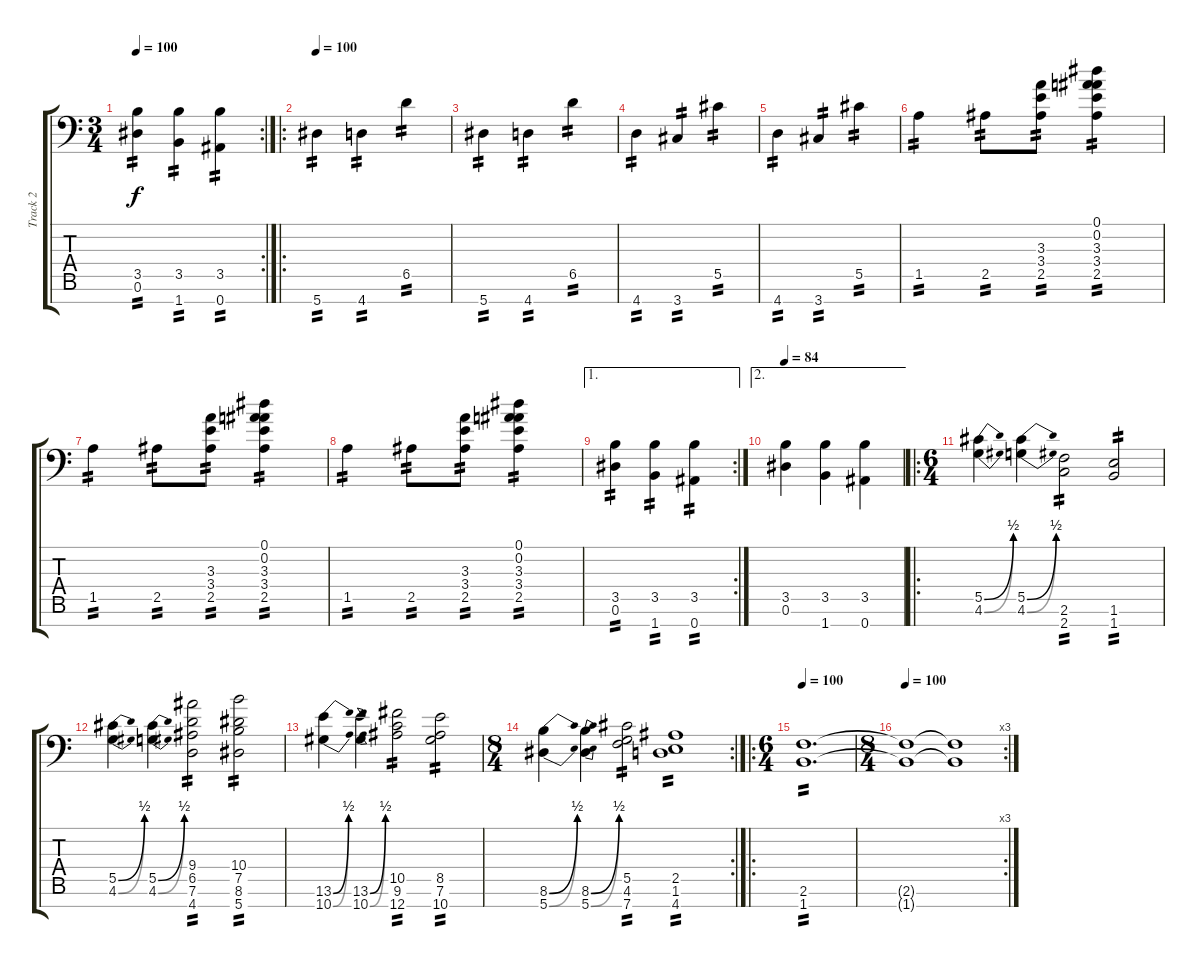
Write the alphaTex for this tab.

\track ("Track 2" "Track 2") {instrument overdrivenguitar}
\staff {score tabs}
\tuning (Eb4 Bb3 Gb3 Db3 Ab2 Eb2 Bb1) {hide}
\rc 2
\ts (3 4)
\tempo 100
\clef f4
\ks c
(3.5 0.6).4{tp 2 dy f} (3.5 1.7).4{tp 2} (3.5 0.7).4{tp 2} |
\ro
\tempo 100
5.7.4{tp 2} 4.7.4{tp 2} 6.5.4{tp 2} |
5.7.4{tp 2} 4.7.4{tp 2} 6.5.4{tp 2} |
4.7.4{tp 2} 3.7.4{tp 2} 5.5.4{tp 2} |
4.7.4{tp 2} 3.7.4{tp 2} 5.5.4{tp 2} |
1.5.4{tp 2} 2.5.8{tp 2} (3.3 3.4 2.5).8{tp 2} (0.1 0.2 3.3 3.4 2.5).4{tp 2} |
1.5.4{tp 2} 2.5.8{tp 2} (3.3 3.4 2.5).8{tp 2} (0.1 0.2 3.3 3.4 2.5).4{tp 2} |
1.5.4{tp 2} 2.5.8{tp 2} (3.3 3.4 2.5).8{tp 2} (0.1 0.2 3.3 3.4 2.5).4{tp 2} |
\ae 1
\rc 2
(3.5 0.6).4{tp 2} (3.5 1.7).4{tp 2} (3.5 0.7).4{tp 2} |
\ae 2
\tempo 84
(3.5 0.6).4 (3.5 1.7).4 (3.5 0.7).4 |
\ro
\ts (6 4)
(5.5{be (bend 0 0 60 2)} 4.6{be (bend 0 0 60 2)}).4 (5.5{be (bend 0 0 60 2)} 4.6{be (bend 0 0 60 2)}).4 (2.6 2.7).2{tp 2} (1.6 1.7).2{tp 2} |
(5.5{be (bend 0 0 60 2)} 4.6{be (bend 0 0 60 2)}).4 (5.5{be (bend 0 0 60 2)} 4.6{be (bend 0 0 60 2)}).4 (9.4 6.5 7.6 4.7).2{tp 2} (10.4 7.5 8.6 5.7).2{tp 2} |
(13.6{be (bend 0 0 60 2)} 10.7{be (bend 0 0 60 2)}).4 (13.6{be (bend 0 0 60 2)} 10.7{be (bend 0 0 60 2)}).4 (10.5 9.6 12.7).2{tp 2} (8.5 7.6 10.7).2{tp 2} |
\rc 2
\ts (8 4)
(8.6{be (bend 0 0 60 2)} 5.7{be (bend 0 0 60 2)}).4 (8.6{be (bend 0 0 60 2)} 5.7{be (bend 0 0 60 2)}).4 (5.5 4.6 7.7).2{tp 2} (2.5 1.6 4.7).1{tp 2} |
\ro
\ts (6 4)
\tempo 100
(2.6 1.7).1{d tp 2} |
\rc 3
\ts (8 4)
\tempo 100
(2.6{t} 1.7{t}).1 (2.6{t} 1.7{t}).1
